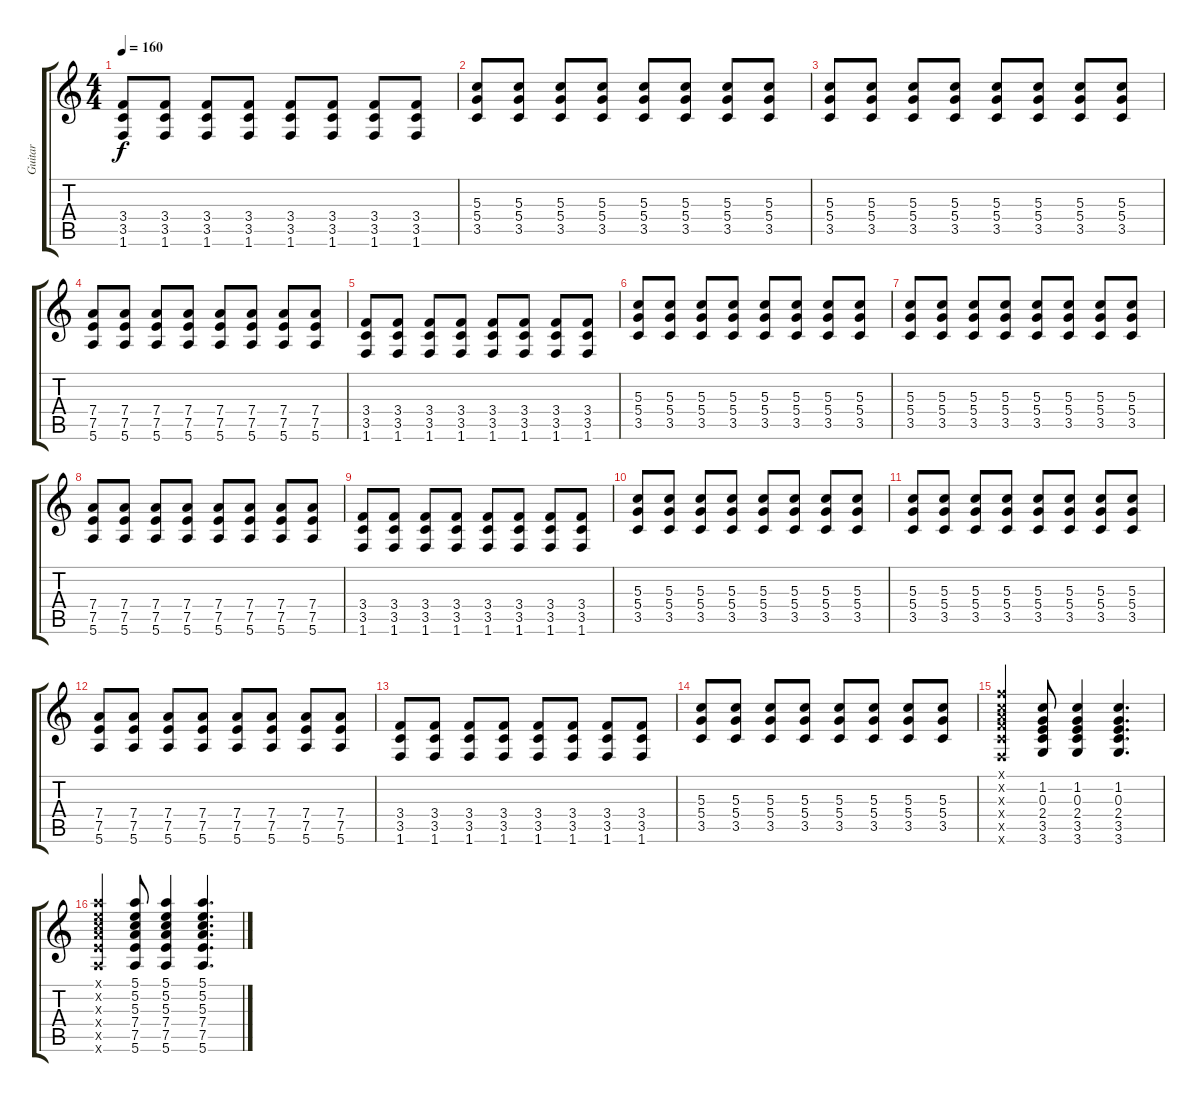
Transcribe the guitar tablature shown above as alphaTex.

\track ("Guitar" "Guitar") {instrument overdrivenguitar}
\staff {score tabs}
\tuning (E4 B3 G3 D3 A2 E2) {hide}
\ts (4 4)
\tempo 160
\clef g2
\ks c
(3.4 3.5 1.6).8{dy f} (3.4 3.5 1.6).8 (3.4 3.5 1.6).8 (3.4 3.5 1.6).8 (3.4 3.5 1.6).8 (3.4 3.5 1.6).8 (3.4 3.5 1.6).8 (3.4 3.5 1.6).8 |
(5.3 5.4 3.5).8 (5.3 5.4 3.5).8 (5.3 5.4 3.5).8 (5.3 5.4 3.5).8 (5.3 5.4 3.5).8 (5.3 5.4 3.5).8 (5.3 5.4 3.5).8 (5.3 5.4 3.5).8 |
(5.3 5.4 3.5).8 (5.3 5.4 3.5).8 (5.3 5.4 3.5).8 (5.3 5.4 3.5).8 (5.3 5.4 3.5).8 (5.3 5.4 3.5).8 (5.3 5.4 3.5).8 (5.3 5.4 3.5).8 |
(7.4 7.5 5.6).8 (7.4 7.5 5.6).8 (7.4 7.5 5.6).8 (7.4 7.5 5.6).8 (7.4 7.5 5.6).8 (7.4 7.5 5.6).8 (7.4 7.5 5.6).8 (7.4 7.5 5.6).8 |
(3.4 3.5 1.6).8 (3.4 3.5 1.6).8 (3.4 3.5 1.6).8 (3.4 3.5 1.6).8 (3.4 3.5 1.6).8 (3.4 3.5 1.6).8 (3.4 3.5 1.6).8 (3.4 3.5 1.6).8 |
(5.3 5.4 3.5).8 (5.3 5.4 3.5).8 (5.3 5.4 3.5).8 (5.3 5.4 3.5).8 (5.3 5.4 3.5).8 (5.3 5.4 3.5).8 (5.3 5.4 3.5).8 (5.3 5.4 3.5).8 |
(5.3 5.4 3.5).8 (5.3 5.4 3.5).8 (5.3 5.4 3.5).8 (5.3 5.4 3.5).8 (5.3 5.4 3.5).8 (5.3 5.4 3.5).8 (5.3 5.4 3.5).8 (5.3 5.4 3.5).8 |
(7.4 7.5 5.6).8 (7.4 7.5 5.6).8 (7.4 7.5 5.6).8 (7.4 7.5 5.6).8 (7.4 7.5 5.6).8 (7.4 7.5 5.6).8 (7.4 7.5 5.6).8 (7.4 7.5 5.6).8 |
(3.4 3.5 1.6).8 (3.4 3.5 1.6).8 (3.4 3.5 1.6).8 (3.4 3.5 1.6).8 (3.4 3.5 1.6).8 (3.4 3.5 1.6).8 (3.4 3.5 1.6).8 (3.4 3.5 1.6).8 |
(5.3 5.4 3.5).8 (5.3 5.4 3.5).8 (5.3 5.4 3.5).8 (5.3 5.4 3.5).8 (5.3 5.4 3.5).8 (5.3 5.4 3.5).8 (5.3 5.4 3.5).8 (5.3 5.4 3.5).8 |
(5.3 5.4 3.5).8 (5.3 5.4 3.5).8 (5.3 5.4 3.5).8 (5.3 5.4 3.5).8 (5.3 5.4 3.5).8 (5.3 5.4 3.5).8 (5.3 5.4 3.5).8 (5.3 5.4 3.5).8 |
(7.4 7.5 5.6).8 (7.4 7.5 5.6).8 (7.4 7.5 5.6).8 (7.4 7.5 5.6).8 (7.4 7.5 5.6).8 (7.4 7.5 5.6).8 (7.4 7.5 5.6).8 (7.4 7.5 5.6).8 |
(3.4 3.5 1.6).8 (3.4 3.5 1.6).8 (3.4 3.5 1.6).8 (3.4 3.5 1.6).8 (3.4 3.5 1.6).8 (3.4 3.5 1.6).8 (3.4 3.5 1.6).8 (3.4 3.5 1.6).8 |
(5.3 5.4 3.5).8 (5.3 5.4 3.5).8 (5.3 5.4 3.5).8 (5.3 5.4 3.5).8 (5.3 5.4 3.5).8 (5.3 5.4 3.5).8 (5.3 5.4 3.5).8 (5.3 5.4 3.5).8 |
(1.1{x} 1.2{x} 2.3{x} 3.4{x} 3.5{x} 1.6{x}).4 (1.2 0.3 2.4 3.5 3.6).8 (1.2 0.3 2.4 3.5 3.6).4 (1.2 0.3 2.4 3.5 3.6).4{d} |
(5.1{x} 5.2{x} 5.3{x} 7.4{x} 7.5{x} 5.6{x}).4 (5.1 5.2 5.3 7.4 7.5 5.6).8 (5.1 5.2 5.3 7.4 7.5 5.6).4 (5.1 5.2 5.3 7.4 7.5 5.6).4{d}
